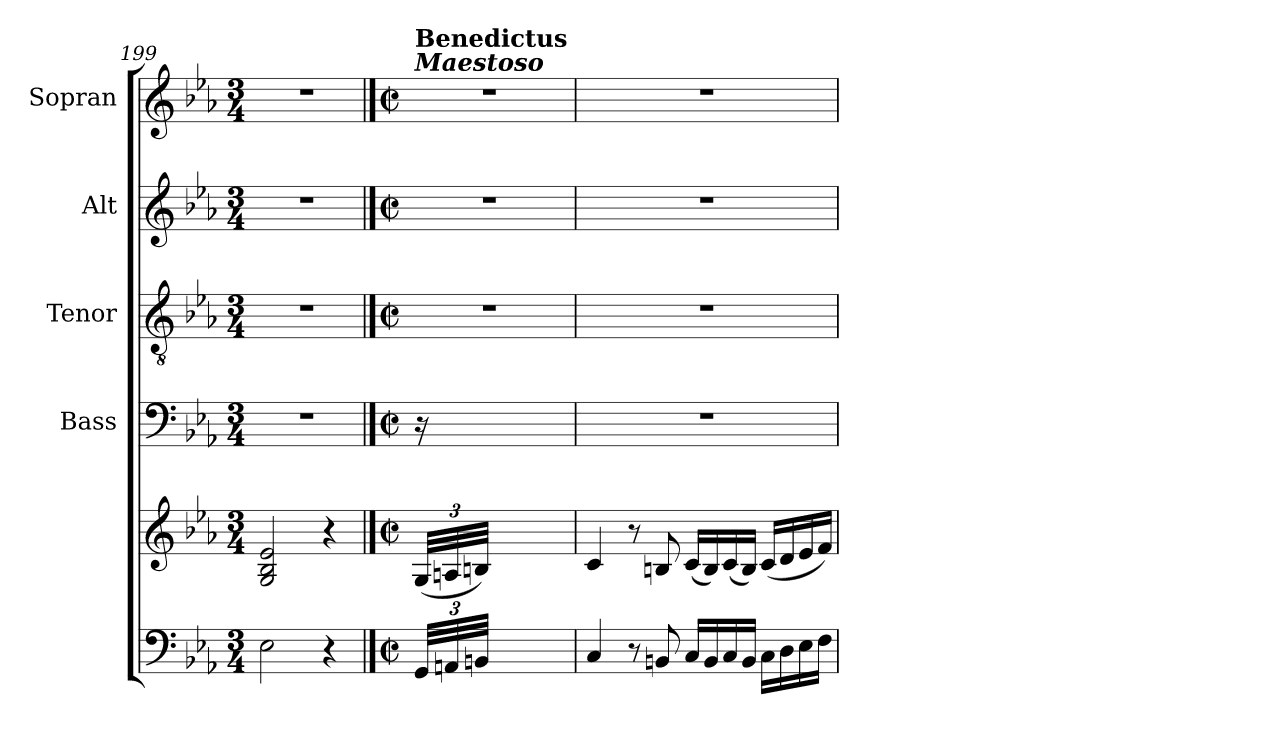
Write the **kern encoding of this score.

**kern	**kern	**kern	**kern	**kern	**kern
*part5	*part5	*part4	*part3	*part2	*part1
*staff6	*staff5	*staff4	*staff3	*staff2	*staff1
*	*	*I"Bass	*I"Tenor	*I"Alt	*I"Sopran
*	*	*I'B.	*I'T.	*I'A.	*I'S.
*clefF4	*clefG2	*clefF4	*clefGv2	*clefG2	*clefG2
*k[b-e-a-]	*k[b-e-a-]	*k[b-e-a-]	*k[b-e-a-]	*k[b-e-a-]	*k[b-e-a-]
*E-:	*E-:	*E-:	*E-:	*E-:	*E-:
*M3/4	*M3/4	*M3/4	*M3/4	*M3/4	*M3/4
=199	=199	=199	=199	=199	=199
2E-\	2G/ 2B-/ 2e-/	2.r	2.r	2.r	2.r
4r	4r	.	.	.	.
!!LO:PB:g=z
==199X1	==199X1	==199X1	==199X1	==199X1	==199X1
*M2/2	*M2/2	*M2/2	*M2/2	*M2/2	*M2/2
*met(c|)	*met(c|)	*met(c|)	*met(c|)	*met(c|)	*met(c|)
!	!	!	!	!	!LO:TX:a:Bi:t=Maestoso
!	!	!	!	!	!LO:TX:a:B:t=Benedictus
48GG/LLL	(<48G/LLL	16r	1r	1r	1r
48AAn/	48An/	.	.	.	.
48BBn/JJJ	48Bn/JJJ)	.	.	.	.
2...ryy	2...ryy	2...ryy	.	.	.
=200	=200	=200	=200	=200	=200
4C/	4c/	1r	1r	1r	1r
8r	8r	.	.	.	.
8BBn/	8Bn/	.	.	.	.
16C/LL	(<16c/LL	.	.	.	.
16BB/	16B/)	.	.	.	.
16C/	(<16c/	.	.	.	.
16BB/JJ	16B/JJ)	.	.	.	.
16C\LL	(<16c/LL	.	.	.	.
16D\	16d/	.	.	.	.
16E-\	16e-/	.	.	.	.
16F\JJ	16f/JJ)	.	.	.	.
=	=	=	=	=	=
*-	*-	*-	*-	*-	*-
